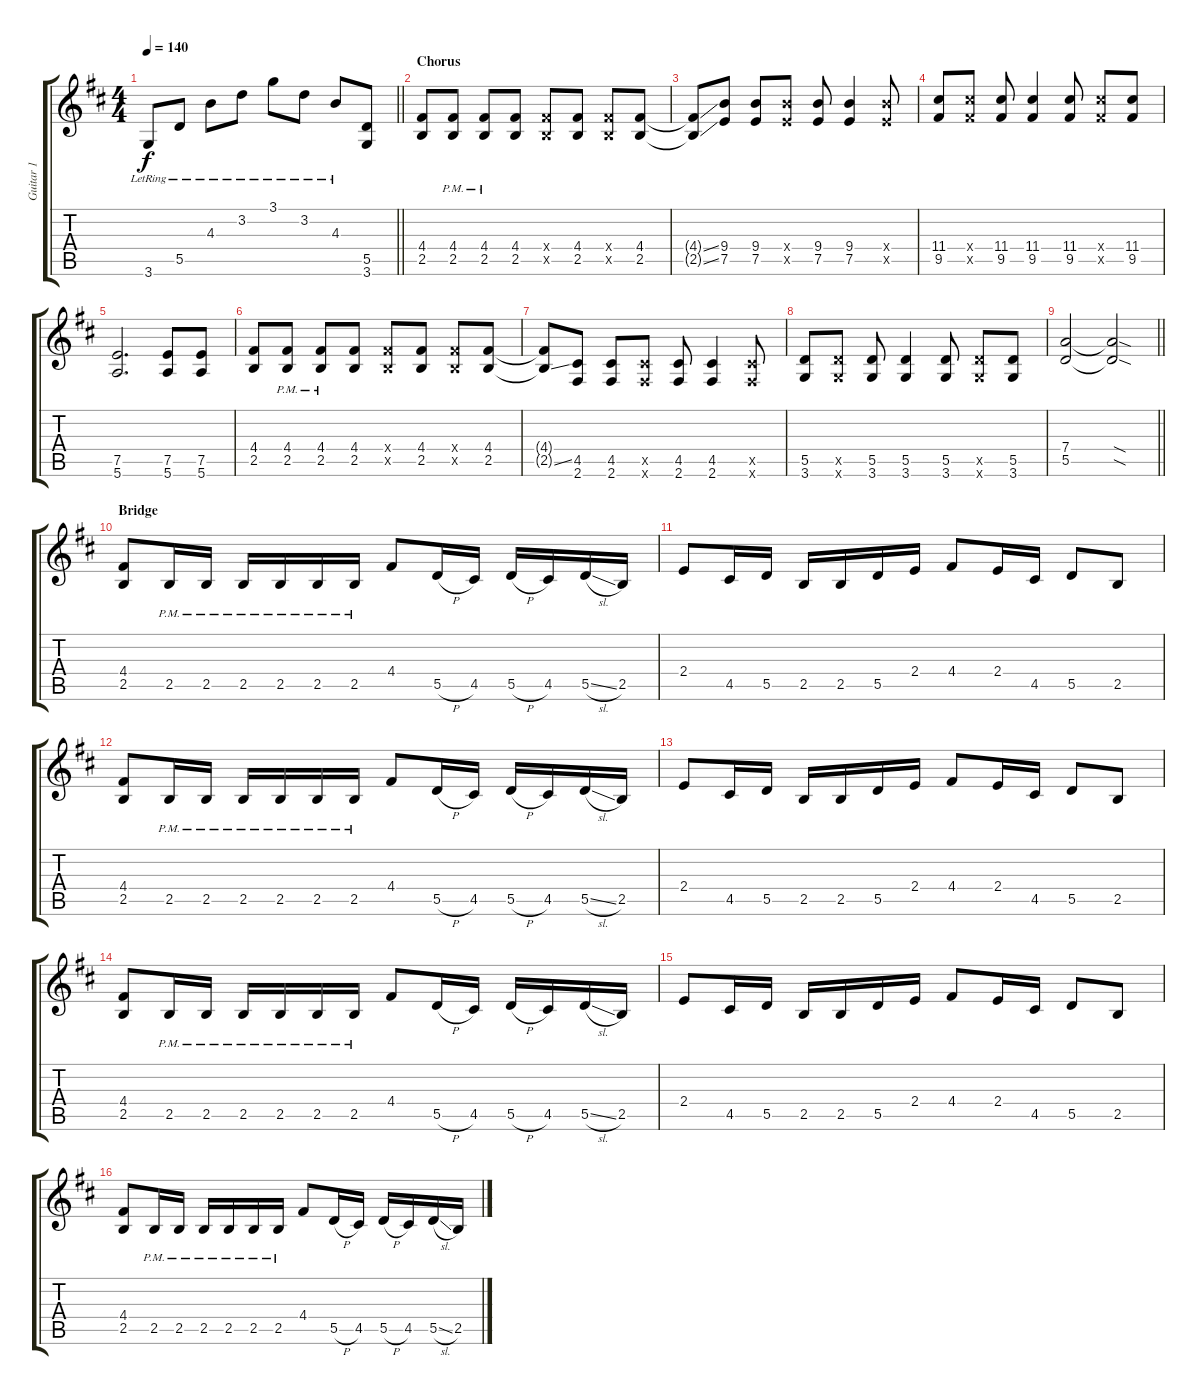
\track ("Guitar 1" "Guitar 1") {instrument overdrivenguitar}
\staff {score tabs}
\tuning (E4 B3 G3 D3 A2 E2) {hide}
\ts (4 4)
\tempo 140
\clef g2
\barLineRight lightlight
\ks d
3.6{lr}.8{dy f} 5.5{lr}.8 4.3{lr}.8 3.2{lr}.8 3.1{lr}.8 3.2{lr}.8 4.3{lr}.8 (5.5 3.6).8 |
\section ("" "Chorus")
\ks bminor
(4.4 2.5).8 (4.4{pm} 2.5{pm}).8 (4.4{pm} 2.5{pm}).8 (4.4 2.5).8 (4.4{x} 2.5{x}).8 (4.4 2.5).8 (4.4{x} 2.5{x}).8 (4.4 2.5).8 |
(4.4{ss t} 2.5{ss t}).8 (9.4 7.5).8 (9.4 7.5).8 (9.4{x} 7.5{x}).8 (9.4 7.5).8 (9.4 7.5).4 (9.4{x} 7.5{x}).8 |
(11.4 9.5).8 (11.4{x} 9.5{x}).8 (11.4 9.5).8 (11.4 9.5).4 (11.4 9.5).8 (11.4{x} 9.5{x}).8 (11.4 9.5).8 |
(7.5 5.6).2{d} (7.5 5.6).8 (7.5 5.6).8 |
(4.4 2.5).8 (4.4{pm} 2.5{pm}).8 (4.4{pm} 2.5{pm}).8 (4.4 2.5).8 (4.4{x} 2.5{x}).8 (4.4 2.5).8 (4.4{x} 2.5{x}).8 (4.4 2.5).8 |
(4.4{t} 2.5{ss t}).8 (4.5 2.6).8 (4.5 2.6).8 (4.5{x} 2.6{x}).8 (4.5 2.6).8 (4.5 2.6).4 (4.5{x} 2.6{x}).8 |
(5.5 3.6).8 (5.5{x} 3.6{x}).8 (5.5 3.6).8 (5.5 3.6).4 (5.5 3.6).8 (5.5{x} 3.6{x}).8 (5.5 3.6).8 |
\barLineRight lightlight
(7.4 5.5).2 (7.4{sod t} 5.5{sod t}).2 |
\section ("" "Bridge")
(4.4 2.5).8 2.5{pm}.16 2.5{pm}.16 2.5{pm}.16 2.5{pm}.16 2.5{pm}.16 2.5{pm}.16 4.4.8 5.5{h}.16 4.5.16 5.5{h}.16 4.5.16 5.5{sl}.16 2.5.16 |
2.4.8 4.5.16 5.5.16 2.5.16 2.5.16 5.5.16 2.4.16 4.4.8 2.4.16 4.5.16 5.5.8 2.5.8 |
(4.4 2.5).8 2.5{pm}.16 2.5{pm}.16 2.5{pm}.16 2.5{pm}.16 2.5{pm}.16 2.5{pm}.16 4.4.8 5.5{h}.16 4.5.16 5.5{h}.16 4.5.16 5.5{sl}.16 2.5.16 |
2.4.8 4.5.16 5.5.16 2.5.16 2.5.16 5.5.16 2.4.16 4.4.8 2.4.16 4.5.16 5.5.8 2.5.8 |
(4.4 2.5).8 2.5{pm}.16 2.5{pm}.16 2.5{pm}.16 2.5{pm}.16 2.5{pm}.16 2.5{pm}.16 4.4.8 5.5{h}.16 4.5.16 5.5{h}.16 4.5.16 5.5{sl}.16 2.5.16 |
2.4.8 4.5.16 5.5.16 2.5.16 2.5.16 5.5.16 2.4.16 4.4.8 2.4.16 4.5.16 5.5.8 2.5.8 |
(4.4 2.5).8 2.5{pm}.16 2.5{pm}.16 2.5{pm}.16 2.5{pm}.16 2.5{pm}.16 2.5{pm}.16 4.4.8 5.5{h}.16 4.5.16 5.5{h}.16 4.5.16 5.5{sl}.16 2.5.16
